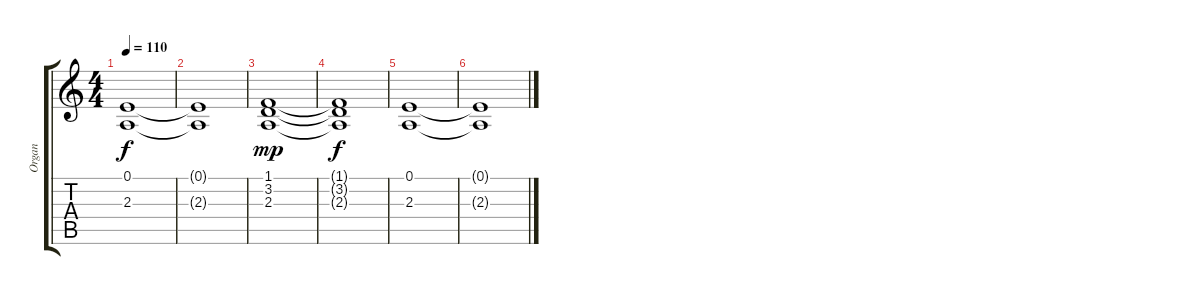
\track ("Organ" "Organ") {instrument drawbarorgan}
\staff {score tabs}
\tuning (E4 B3 G3 D3 A2 E2) {hide}
\ts (4 4)
\tempo 110
\clef g2
\ks c
(0.1 2.3).1{dy f} |
(0.1{t} 2.3{t}).1 |
(1.1 3.2 2.3).1{dy mp} |
(1.1{t} 3.2{t} 2.3{t}).1{dy f} |
(0.1 2.3).1 |
(0.1{t} 2.3{t}).1
